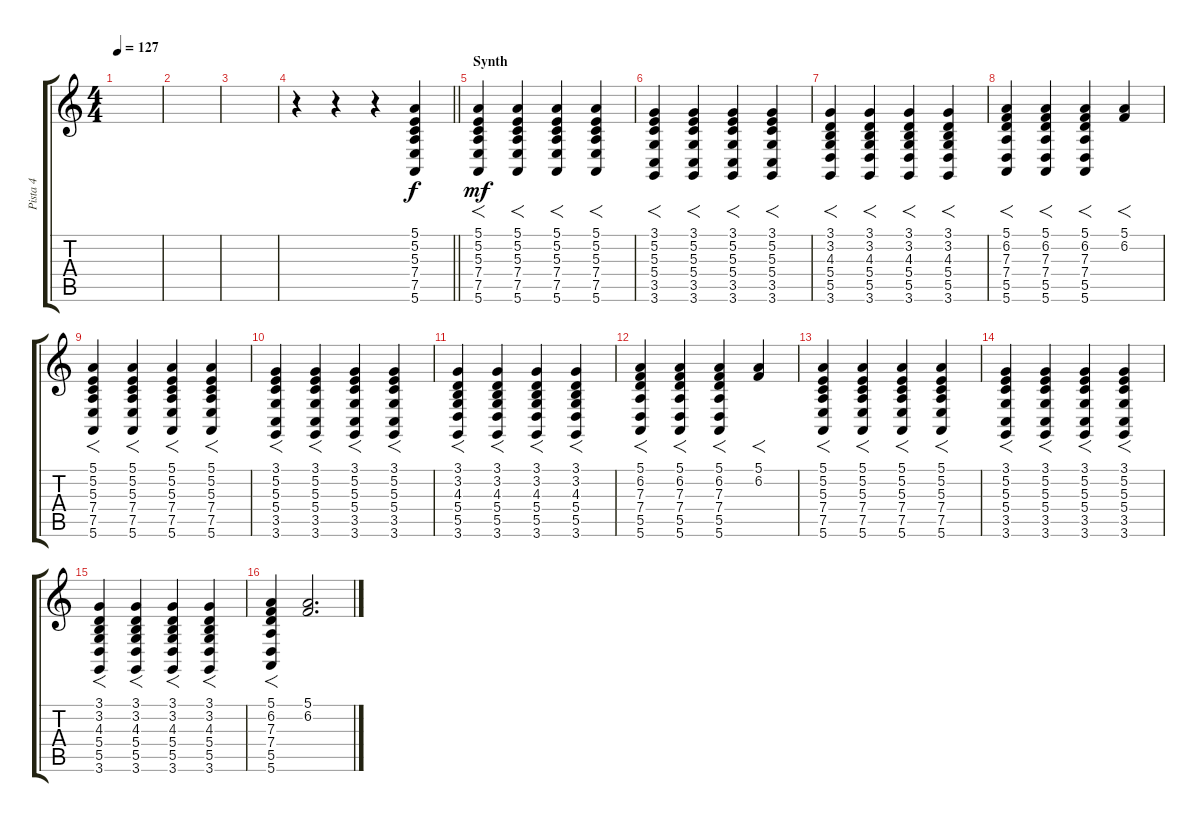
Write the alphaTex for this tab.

\track ("Pista 4" "Pista 4") {instrument lead5charang}
\staff {score tabs}
\tuning (E4 B3 G3 D3 A2 E2) {hide}
\ts (4 4)
\tempo 127
\clef g2
\ks c
|
|
|
\barLineRight lightlight
r.4 r.4 r.4 (5.1 5.2 5.3 7.4 7.5 5.6).4 |
\section ("" "Synth")
(5.1 5.2 5.3 7.4 7.5 5.6).4{f dy mf} (5.1 5.2 5.3 7.4 7.5 5.6).4{f} (5.1 5.2 5.3 7.4 7.5 5.6).4{f} (5.1 5.2 5.3 7.4 7.5 5.6).4{f} |
(3.1 5.2 5.3 5.4 3.5 3.6).4{f} (3.1 5.2 5.3 5.4 3.5 3.6).4{f} (3.1 5.2 5.3 5.4 3.5 3.6).4{f} (3.1 5.2 5.3 5.4 3.5 3.6).4{f} |
(3.1 3.2 4.3 5.4 5.5 3.6).4{f} (3.1 3.2 4.3 5.4 5.5 3.6).4{f} (3.1 3.2 4.3 5.4 5.5 3.6).4{f} (3.1 3.2 4.3 5.4 5.5 3.6).4{f} |
(5.1 6.2 7.3 7.4 5.5 5.6).4{f} (5.1 6.2 7.3 7.4 5.5 5.6).4{f} (5.1 6.2 7.3 7.4 5.5 5.6).4{f} (5.1 6.2).4{f} |
(5.1 5.2 5.3 7.4 7.5 5.6).4{f} (5.1 5.2 5.3 7.4 7.5 5.6).4{f} (5.1 5.2 5.3 7.4 7.5 5.6).4{f} (5.1 5.2 5.3 7.4 7.5 5.6).4{f} |
(3.1 5.2 5.3 5.4 3.5 3.6).4{f} (3.1 5.2 5.3 5.4 3.5 3.6).4{f} (3.1 5.2 5.3 5.4 3.5 3.6).4{f} (3.1 5.2 5.3 5.4 3.5 3.6).4{f} |
(3.1 3.2 4.3 5.4 5.5 3.6).4{f} (3.1 3.2 4.3 5.4 5.5 3.6).4{f} (3.1 3.2 4.3 5.4 5.5 3.6).4{f} (3.1 3.2 4.3 5.4 5.5 3.6).4{f} |
(5.1 6.2 7.3 7.4 5.5 5.6).4{f} (5.1 6.2 7.3 7.4 5.5 5.6).4{f} (5.1 6.2 7.3 7.4 5.5 5.6).4{f} (5.1 6.2).4{f} |
(5.1 5.2 5.3 7.4 7.5 5.6).4{f} (5.1 5.2 5.3 7.4 7.5 5.6).4{f} (5.1 5.2 5.3 7.4 7.5 5.6).4{f} (5.1 5.2 5.3 7.4 7.5 5.6).4{f} |
(3.1 5.2 5.3 5.4 3.5 3.6).4{f} (3.1 5.2 5.3 5.4 3.5 3.6).4{f} (3.1 5.2 5.3 5.4 3.5 3.6).4{f} (3.1 5.2 5.3 5.4 3.5 3.6).4{f} |
(3.1 3.2 4.3 5.4 5.5 3.6).4{f} (3.1 3.2 4.3 5.4 5.5 3.6).4{f} (3.1 3.2 4.3 5.4 5.5 3.6).4{f} (3.1 3.2 4.3 5.4 5.5 3.6).4{f} |
(5.1 6.2 7.3 7.4 5.5 5.6).4{f} (5.1 6.2).2{d}
